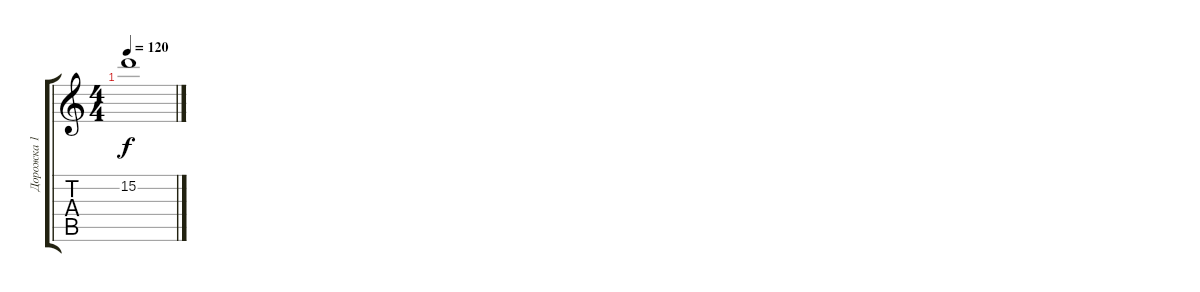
\track ("Дорожка 1" "Дорожка 1") {instrument distortionguitar}
\staff {score tabs}
\tuning (E4 B3 G3 D3 A2 D2) {hide}
\ts (4 4)
\tempo 120
\clef g2
\ks c
15.2{t}.1{dy f}
